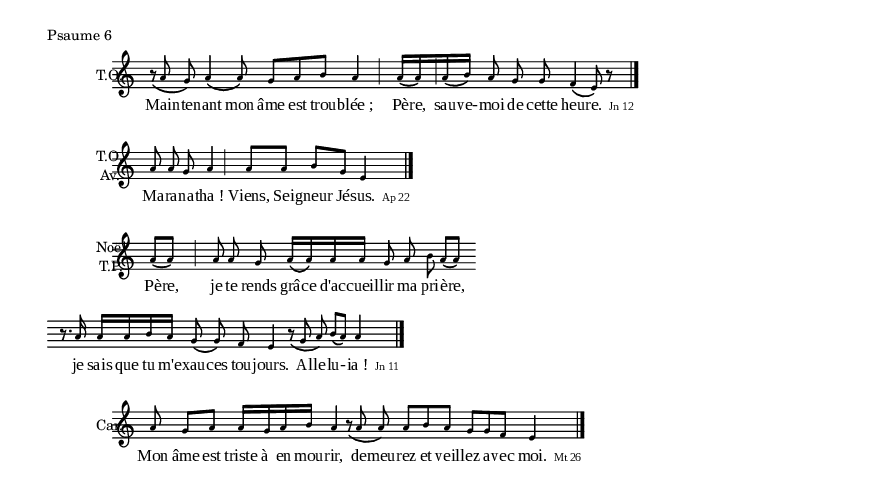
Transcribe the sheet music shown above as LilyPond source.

\version "2.12.0"
 \include "definitions.ly"

\markup { Psaume 6}



\relative a' { 
	\new Staff {
		\cadenzaOn
		
		\set Staff.instrumentName = \markup{ \center-column { T.O. } }
		\times 2/3 { r8_\( a g\) }
		\times 2/3 { a4\( a8\) }
		\times 2/3 { g[ a b] } 
		a4 \pespace
		\cesure \pespace
		a16[\( a\) \cesure   a\( b\)]
		\times 2/3 { a8 g g }
		f4\( e8\) r8
		
		
		
		 \endBar
	}

	\addlyrics {
		
		Main -- te -- nant mon âme est trou -- "blée ;" Pè -- re, sau -- ve- -- moi de cette heu -- re.
		\markup { \citation #"Jn 12" } }
}

\relative a' { 
	\new Staff {
		\cadenzaOn
		
		\set Staff.instrumentName = \markup{ \center-column { T.O.  Av. } }
		\times 2/3 { a8 a g }
		a4
		\cesure \pespace
		a8[ a]
		b[ g]
		e4
		
		
		
		\endBar
	}

	\addlyrics {
		
		Ma -- ra -- na -- "tha !" Viens, Sei -- gneur Jé -- sus.
		\markup { \citation #"Ap 22" } }
}


\relative a' { 
	\new Staff {
		\cadenzaOn
		
		\set Staff.instrumentName = \markup{ \center-column { Noël T.P. } }
		a8[\( a\)] \pespace
		\cesure \pespace
		\times 2/3 { a a g }
		a16[\( a\) a a]
		\times 2/3 { g8 a b }
		a[\( a\)]
		\indentLine
		r8. a16 
		a16[ a b a]
		\times 2/3 { g8\( g\) f }
		e4
		\pespace
		\times 2/3 { r8_\( g a\) }
		b[\( a\)]
		a4
		
				
		\endBar
	}

	\addlyrics {
		
		Pè -- re, je te rends grâ -- ce d'ac -- cueil -- lir ma pri -- è -- re,
		je sais que tu m'e -- xau -- ces tou -- jours. " Al" -- le -- lu -- - -- "ia !"
		\markup { \citation #"Jn 11" } }
}

\relative a' { 
	\new Staff {
		\cadenzaOn
		
		\set Staff.instrumentName = \markup{ \center-column { Car. } }
		a8
		g[ a]
		a16[ g a b]
		a4 \pespace
		\times 2/3 { r8_\( a a\) }
		\times 2/3 { a[ b a] }
		\times 2/3 { g[ g f] }
		e4
		
		
		
		\endBar
	}

	\addlyrics {
		
		Mon âme est triste à  en mou -- rir, de -- meu -- rez et veil -- lez a -- vec moi.
		\markup { \citation #"Mt 26" } }
}

